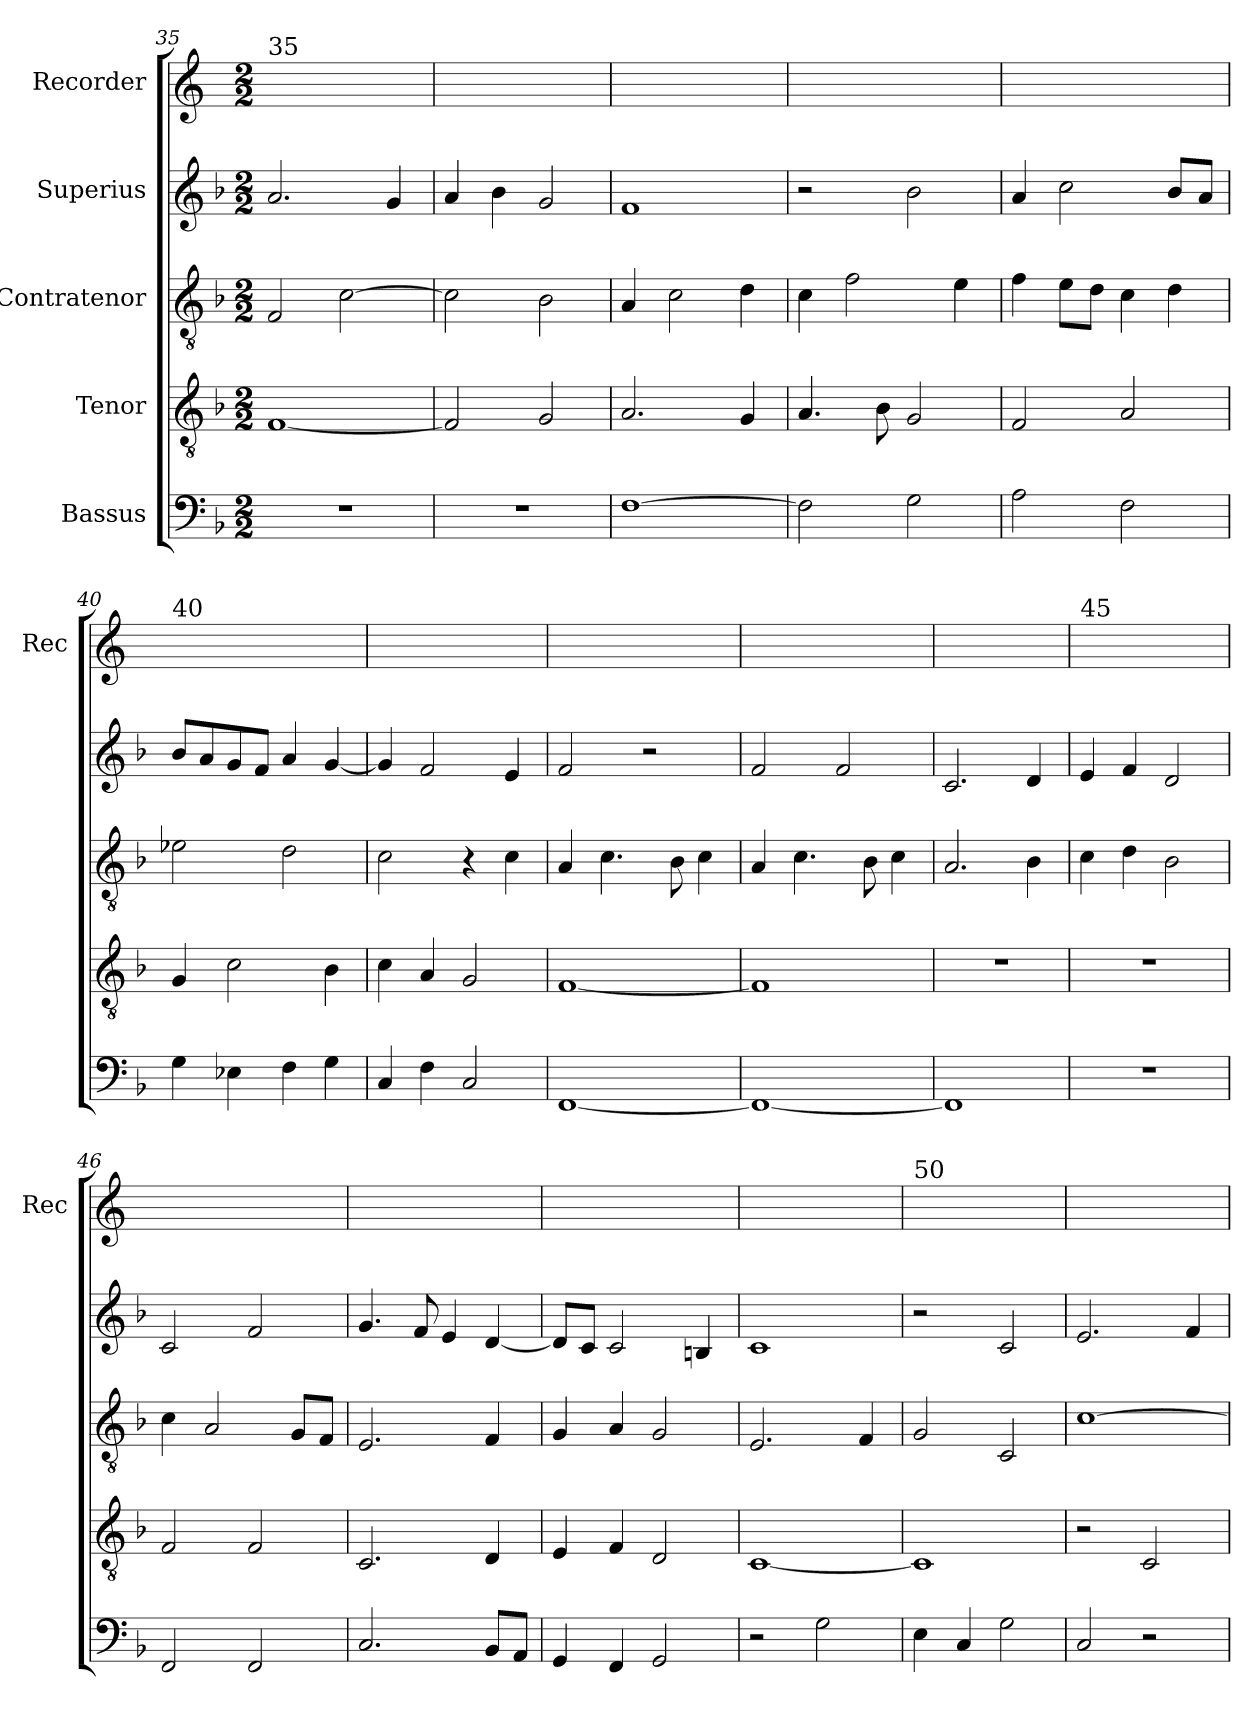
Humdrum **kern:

**kern	**kern	**kern	**kern	**kern
*part5	*part4	*part3	*part2	*part1
*staff5	*staff4	*staff3	*staff2	*staff1
*I"Bassus	*I"Tenor	*I"Contratenor	*I"Superius	*I"Recorder
*	*	*	*	*I'Rec
!!LO:LB:g=z
*clefF4	*clefGv2	*clefGv2	*clefG2	*clefG2
*k[b-]	*k[b-]	*k[b-]	*k[b-]	*k[]
*M2/2	*M2/2	*M2/2	*M2/2	*M2/2
=35	=35	=35	=35	=35
!	!	!	!	!LO:TX:a:t=35
1r	[1F	2F/	2.a/	1ryy
.	.	[2c\	.	.
.	.	.	4g/	.
=36	=36	=36	=36	=36
1r	2F/]	2c\]	4a/	1ryy
.	.	.	4b-\	.
.	2G/	2B-\	2g/	.
=37	=37	=37	=37	=37
[1F	2.A/	4A/	1f	1ryy
.	.	2c\	.	.
.	4G/	4d\	.	.
=38	=38	=38	=38	=38
2F\]	4.A/	4c\	2r	1ryy
.	.	2f\	.	.
.	8B-\	.	.	.
2G\	2G/	.	2b-\	.
.	.	4e\	.	.
=39	=39	=39	=39	=39
2A\	2F/	4f\	4a/	1ryy
.	.	8e\L	2cc\	.
.	.	8d\J	.	.
2F\	2A/	4c\	.	.
.	.	4d\	8b-/L	.
.	.	.	8a/J	.
=40	=40	=40	=40	=40
!	!	!	!	!LO:TX:a:t=40
4G\	4G/	2e-X\	8b-/L	1ryy
.	.	.	8a/	.
4E-X\	2c\	.	8g/	.
.	.	.	8f/J	.
4F\	.	2d\	4a/	.
4G\	4B-\	.	[4g/	.
=41	=41	=41	=41	=41
4C/	4c\	2c\	4g/]	1ryy
4F\	4A/	.	2f/	.
2C/	2G/	4r	.	.
.	.	4c\	4e/	.
!!LO:LB:g=z
=42	=42	=42	=42	=42
[1FF	[1F	4A/	2f/	1ryy
.	.	4.c\	.	.
.	.	.	2r	.
.	.	8B-\	.	.
.	.	4c\	.	.
=43	=43	=43	=43	=43
1FF_	1F]	4A/	2f/	1ryy
.	.	4.c\	.	.
.	.	.	2f/	.
.	.	8B-\	.	.
.	.	4c\	.	.
=44	=44	=44	=44	=44
1FF]	1r	2.A/	2.c/	1ryy
.	.	4B-\	4d/	.
=45	=45	=45	=45	=45
!	!	!	!	!LO:TX:a:t=45
1r	1r	4c\	4e/	1ryy
.	.	4d\	4f/	.
.	.	2B-\	2d/	.
=46	=46	=46	=46	=46
2FF/	2F/	4c\	2c/	1ryy
.	.	2A/	.	.
2FF/	2F/	.	2f/	.
.	.	8G/L	.	.
.	.	8F/J	.	.
=47	=47	=47	=47	=47
2.C/	2.C/	2.E/	4.g/	1ryy
.	.	.	8f/	.
.	.	.	4e/	.
8BB-/L	4D/	4F/	[4d/	.
8AA/J	.	.	.	.
=48	=48	=48	=48	=48
4GG/	4E/	4G/	8d/L]	1ryy
.	.	.	8c/J	.
4FF/	4F/	4A/	2c/	.
2GG/	2D/	2G/	.	.
.	.	.	4Bn/	.
!!LO:LB:g=z
=49	=49	=49	=49	=49
2r	[1C	2.E/	1c	1ryy
2G\	.	.	.	.
.	.	4F/	.	.
=50	=50	=50	=50	=50
!	!	!	!	!LO:TX:a:t=50
4E\	1C]	2G/	2r	1ryy
4C/	.	.	.	.
2G\	.	2C/	2c/	.
=51	=51	=51	=51	=51
2C/	2r	[1c	2.e/	1ryy
2r	2C/	.	.	.
.	.	.	4f/	.
=	=	=	=	=
*-	*-	*-	*-	*-
